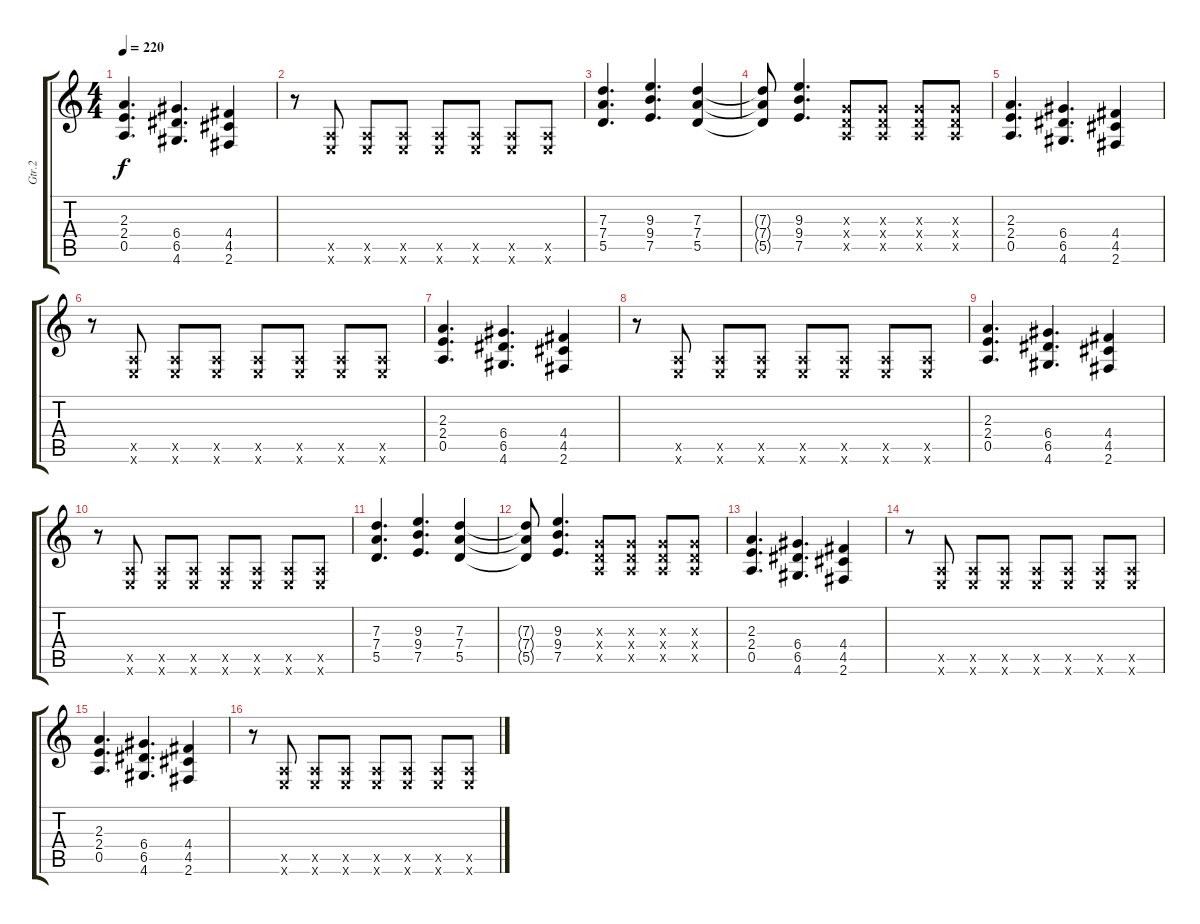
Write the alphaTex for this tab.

\track ("Gtr.2" "Gtr.2") {instrument overdrivenguitar}
\staff {score tabs}
\tuning (E4 B3 G3 D3 A2 E2) {hide}
\ts (4 4)
\tempo 220
\clef g2
\ks c
(2.3 2.4 0.5).4{d dy f} (6.4 6.5 4.6).4{d} (4.4 4.5 2.6).4 |
r.8 (0.5{x} 0.6{x}).8 (0.5{x} 0.6{x}).8 (0.5{x} 0.6{x}).8 (0.5{x} 0.6{x}).8 (0.5{x} 0.6{x}).8 (0.5{x} 0.6{x}).8 (0.5{x} 0.6{x}).8 |
(7.3 7.4 5.5).4{d} (9.3 9.4 7.5).4{d} (7.3 7.4 5.5).4 |
(7.3{t} 7.4{t} 5.5{t}).8 (9.3 9.4 7.5).4{d} (0.3{x} 0.4{x} 0.5{x}).8 (0.3{x} 0.4{x} 0.5{x}).8 (0.3{x} 0.4{x} 0.5{x}).8 (0.3{x} 0.4{x} 0.5{x}).8 |
(2.3 2.4 0.5).4{d} (6.4 6.5 4.6).4{d} (4.4 4.5 2.6).4 |
r.8 (0.5{x} 0.6{x}).8 (0.5{x} 0.6{x}).8 (0.5{x} 0.6{x}).8 (0.5{x} 0.6{x}).8 (0.5{x} 0.6{x}).8 (0.5{x} 0.6{x}).8 (0.5{x} 0.6{x}).8 |
(2.3 2.4 0.5).4{d} (6.4 6.5 4.6).4{d} (4.4 4.5 2.6).4 |
r.8 (0.5{x} 0.6{x}).8 (0.5{x} 0.6{x}).8 (0.5{x} 0.6{x}).8 (0.5{x} 0.6{x}).8 (0.5{x} 0.6{x}).8 (0.5{x} 0.6{x}).8 (0.5{x} 0.6{x}).8 |
(2.3 2.4 0.5).4{d} (6.4 6.5 4.6).4{d} (4.4 4.5 2.6).4 |
r.8 (0.5{x} 0.6{x}).8 (0.5{x} 0.6{x}).8 (0.5{x} 0.6{x}).8 (0.5{x} 0.6{x}).8 (0.5{x} 0.6{x}).8 (0.5{x} 0.6{x}).8 (0.5{x} 0.6{x}).8 |
(7.3 7.4 5.5).4{d} (9.3 9.4 7.5).4{d} (7.3 7.4 5.5).4 |
(7.3{t} 7.4{t} 5.5{t}).8 (9.3 9.4 7.5).4{d} (0.3{x} 0.4{x} 0.5{x}).8 (0.3{x} 0.4{x} 0.5{x}).8 (0.3{x} 0.4{x} 0.5{x}).8 (0.3{x} 0.4{x} 0.5{x}).8 |
(2.3 2.4 0.5).4{d} (6.4 6.5 4.6).4{d} (4.4 4.5 2.6).4 |
r.8 (0.5{x} 0.6{x}).8 (0.5{x} 0.6{x}).8 (0.5{x} 0.6{x}).8 (0.5{x} 0.6{x}).8 (0.5{x} 0.6{x}).8 (0.5{x} 0.6{x}).8 (0.5{x} 0.6{x}).8 |
(2.3 2.4 0.5).4{d} (6.4 6.5 4.6).4{d} (4.4 4.5 2.6).4 |
r.8 (0.5{x} 0.6{x}).8 (0.5{x} 0.6{x}).8 (0.5{x} 0.6{x}).8 (0.5{x} 0.6{x}).8 (0.5{x} 0.6{x}).8 (0.5{x} 0.6{x}).8 (0.5{x} 0.6{x}).8
